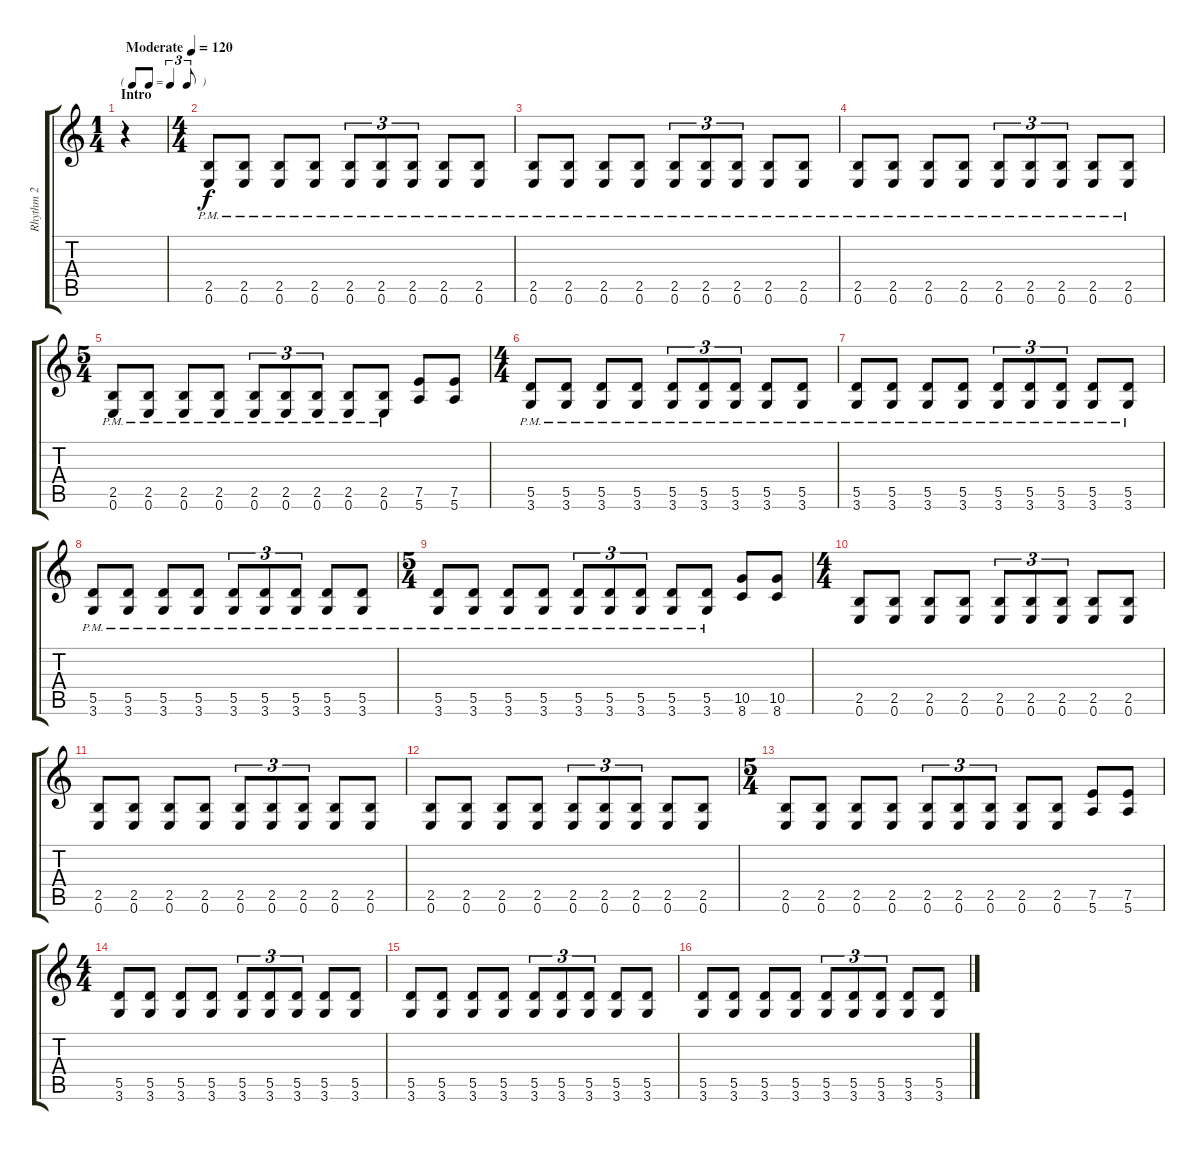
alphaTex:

\track ("Rhythm 2" "Rhythm 2") {instrument overdrivenguitar}
\staff {score tabs}
\tuning (E4 B3 G3 D3 A2 E2) {hide}
\ts (1 4)
\tf triplet8th
\section ("" "Intro")
\tempo (120 "Moderate")
\clef g2
\ks c
r.4{dy f instrument overdrivenguitar} |
\ts (4 4)
(2.5{pm} 0.6{pm}).8 (2.5{pm} 0.6{pm}).8 (2.5{pm} 0.6{pm}).8 (2.5{pm} 0.6{pm}).8 (2.5{pm} 0.6{pm}).8{tu (3 2)} (2.5{pm} 0.6{pm}).8{tu (3 2)} (2.5{pm} 0.6{pm}).8{tu (3 2)} (2.5{pm} 0.6{pm}).8 (2.5{pm} 0.6{pm}).8 |
(2.5{pm} 0.6{pm}).8 (2.5{pm} 0.6{pm}).8 (2.5{pm} 0.6{pm}).8 (2.5{pm} 0.6{pm}).8 (2.5{pm} 0.6{pm}).8{tu (3 2)} (2.5{pm} 0.6{pm}).8{tu (3 2)} (2.5{pm} 0.6{pm}).8{tu (3 2)} (2.5{pm} 0.6{pm}).8 (2.5{pm} 0.6{pm}).8 |
(2.5{pm} 0.6{pm}).8 (2.5{pm} 0.6{pm}).8 (2.5{pm} 0.6{pm}).8 (2.5{pm} 0.6{pm}).8 (2.5{pm} 0.6{pm}).8{tu (3 2)} (2.5{pm} 0.6{pm}).8{tu (3 2)} (2.5{pm} 0.6{pm}).8{tu (3 2)} (2.5{pm} 0.6{pm}).8 (2.5{pm} 0.6{pm}).8 |
\ts (5 4)
(2.5{pm} 0.6{pm}).8 (2.5{pm} 0.6{pm}).8 (2.5{pm} 0.6{pm}).8 (2.5{pm} 0.6{pm}).8 (2.5{pm} 0.6{pm}).8{tu (3 2)} (2.5{pm} 0.6{pm}).8{tu (3 2)} (2.5{pm} 0.6{pm}).8{tu (3 2)} (2.5{pm} 0.6{pm}).8 (2.5{pm} 0.6{pm}).8 (7.5 5.6).8 (7.5 5.6).8 |
\ts (4 4)
(5.5{pm} 3.6{pm}).8 (5.5{pm} 3.6{pm}).8 (5.5{pm} 3.6{pm}).8 (5.5{pm} 3.6{pm}).8 (5.5{pm} 3.6{pm}).8{tu (3 2)} (5.5{pm} 3.6{pm}).8{tu (3 2)} (5.5{pm} 3.6{pm}).8{tu (3 2)} (5.5{pm} 3.6{pm}).8 (5.5{pm} 3.6{pm}).8 |
(5.5{pm} 3.6{pm}).8 (5.5{pm} 3.6{pm}).8 (5.5{pm} 3.6{pm}).8 (5.5{pm} 3.6{pm}).8 (5.5{pm} 3.6{pm}).8{tu (3 2)} (5.5{pm} 3.6{pm}).8{tu (3 2)} (5.5{pm} 3.6{pm}).8{tu (3 2)} (5.5{pm} 3.6{pm}).8 (5.5{pm} 3.6{pm}).8 |
(5.5{pm} 3.6{pm}).8 (5.5{pm} 3.6{pm}).8 (5.5{pm} 3.6{pm}).8 (5.5{pm} 3.6{pm}).8 (5.5{pm} 3.6{pm}).8{tu (3 2)} (5.5{pm} 3.6{pm}).8{tu (3 2)} (5.5{pm} 3.6{pm}).8{tu (3 2)} (5.5{pm} 3.6{pm}).8 (5.5{pm} 3.6{pm}).8 |
\ts (5 4)
(5.5{pm} 3.6{pm}).8 (5.5{pm} 3.6{pm}).8 (5.5{pm} 3.6{pm}).8 (5.5{pm} 3.6{pm}).8 (5.5{pm} 3.6{pm}).8{tu (3 2)} (5.5{pm} 3.6{pm}).8{tu (3 2)} (5.5{pm} 3.6{pm}).8{tu (3 2)} (5.5{pm} 3.6{pm}).8 (5.5{pm} 3.6{pm}).8 (10.5 8.6).8 (10.5 8.6).8 |
\ts (4 4)
(2.5 0.6).8 (2.5 0.6).8 (2.5 0.6).8 (2.5 0.6).8 (2.5 0.6).8{tu (3 2)} (2.5 0.6).8{tu (3 2)} (2.5 0.6).8{tu (3 2)} (2.5 0.6).8 (2.5 0.6).8 |
(2.5 0.6).8 (2.5 0.6).8 (2.5 0.6).8 (2.5 0.6).8 (2.5 0.6).8{tu (3 2)} (2.5 0.6).8{tu (3 2)} (2.5 0.6).8{tu (3 2)} (2.5 0.6).8 (2.5 0.6).8 |
(2.5 0.6).8 (2.5 0.6).8 (2.5 0.6).8 (2.5 0.6).8 (2.5 0.6).8{tu (3 2)} (2.5 0.6).8{tu (3 2)} (2.5 0.6).8{tu (3 2)} (2.5 0.6).8 (2.5 0.6).8 |
\ts (5 4)
(2.5 0.6).8 (2.5 0.6).8 (2.5 0.6).8 (2.5 0.6).8 (2.5 0.6).8{tu (3 2)} (2.5 0.6).8{tu (3 2)} (2.5 0.6).8{tu (3 2)} (2.5 0.6).8 (2.5 0.6).8 (7.5 5.6).8 (7.5 5.6).8 |
\ts (4 4)
(5.5 3.6).8 (5.5 3.6).8 (5.5 3.6).8 (5.5 3.6).8 (5.5 3.6).8{tu (3 2)} (5.5 3.6).8{tu (3 2)} (5.5 3.6).8{tu (3 2)} (5.5 3.6).8 (5.5 3.6).8 |
(5.5 3.6).8 (5.5 3.6).8 (5.5 3.6).8 (5.5 3.6).8 (5.5 3.6).8{tu (3 2)} (5.5 3.6).8{tu (3 2)} (5.5 3.6).8{tu (3 2)} (5.5 3.6).8 (5.5 3.6).8 |
(5.5 3.6).8 (5.5 3.6).8 (5.5 3.6).8 (5.5 3.6).8 (5.5 3.6).8{tu (3 2)} (5.5 3.6).8{tu (3 2)} (5.5 3.6).8{tu (3 2)} (5.5 3.6).8 (5.5 3.6).8
